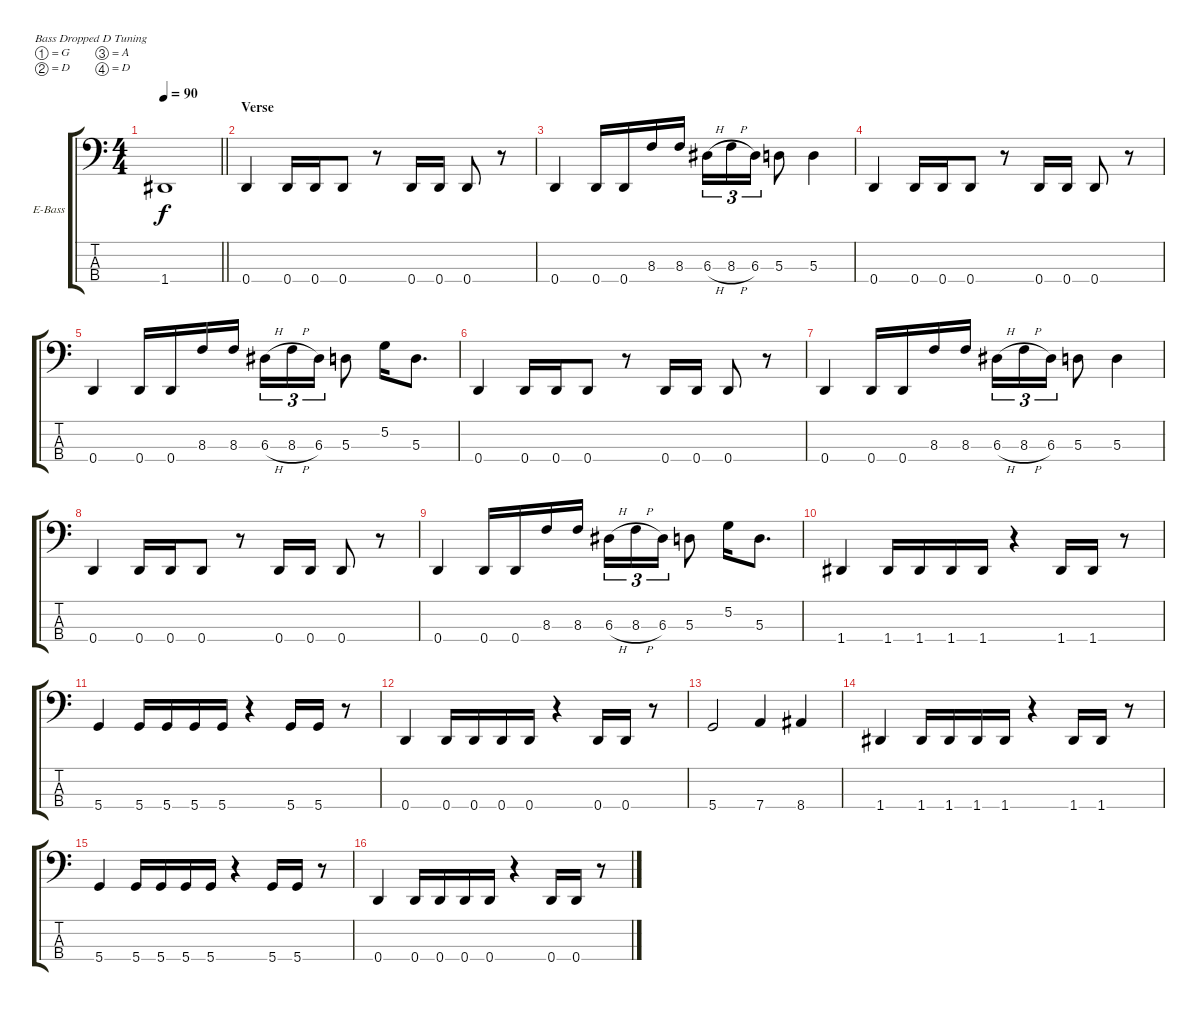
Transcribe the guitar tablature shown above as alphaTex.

\bracketExtendMode groupsimilarinstruments
\firstSystemTrackNameOrientation horizontal
\otherSystemsTrackNameOrientation horizontal
\track ("Track 8" "E-Bass") {instrument electricbassfinger}
\staff {score tabs}
\tuning (G2 D2 A1 D1)
\ts (4 4)
\tempo 90
\clef f4
\barLineRight lightlight
\ks c
1.4.1{dy f} |
\section ("" "Verse")
0.4.4 0.4.16 0.4.16 0.4.8 r.8 0.4.16 0.4.16 0.4.8 r.8 |
0.4.4 0.4.16 0.4.16 8.3.16 8.3.16 6.3{h}.16{tu (3 2)} 8.3{h}.16{tu (3 2)} 6.3.16{tu (3 2)} 5.3.8 5.3.4 |
0.4.4 0.4.16 0.4.16 0.4.8 r.8 0.4.16 0.4.16 0.4.8 r.8 |
0.4.4 0.4.16 0.4.16 8.3.16 8.3.16 6.3{h}.16{tu (3 2)} 8.3{h}.16{tu (3 2)} 6.3.16{tu (3 2)} 5.3.8 5.2.16 5.3.8{d} |
0.4.4 0.4.16 0.4.16 0.4.8 r.8 0.4.16 0.4.16 0.4.8 r.8 |
0.4.4 0.4.16 0.4.16 8.3.16 8.3.16 6.3{h}.16{tu (3 2)} 8.3{h}.16{tu (3 2)} 6.3.16{tu (3 2)} 5.3.8 5.3.4 |
0.4.4 0.4.16 0.4.16 0.4.8 r.8 0.4.16 0.4.16 0.4.8 r.8 |
0.4.4 0.4.16 0.4.16 8.3.16 8.3.16 6.3{h}.16{tu (3 2)} 8.3{h}.16{tu (3 2)} 6.3.16{tu (3 2)} 5.3.8 5.2.16 5.3.8{d} |
1.4.4 1.4.16 1.4.16 1.4.16 1.4.16 r.4 1.4.16 1.4.16 r.8 |
5.4.4 5.4.16 5.4.16 5.4.16 5.4.16 r.4 5.4.16 5.4.16 r.8 |
0.4.4 0.4.16 0.4.16 0.4.16 0.4.16 r.4 0.4.16 0.4.16 r.8 |
5.4.2 7.4.4 8.4.4 |
1.4.4 1.4.16 1.4.16 1.4.16 1.4.16 r.4 1.4.16 1.4.16 r.8 |
5.4.4 5.4.16 5.4.16 5.4.16 5.4.16 r.4 5.4.16 5.4.16 r.8 |
0.4.4 0.4.16 0.4.16 0.4.16 0.4.16 r.4 0.4.16 0.4.16 r.8
